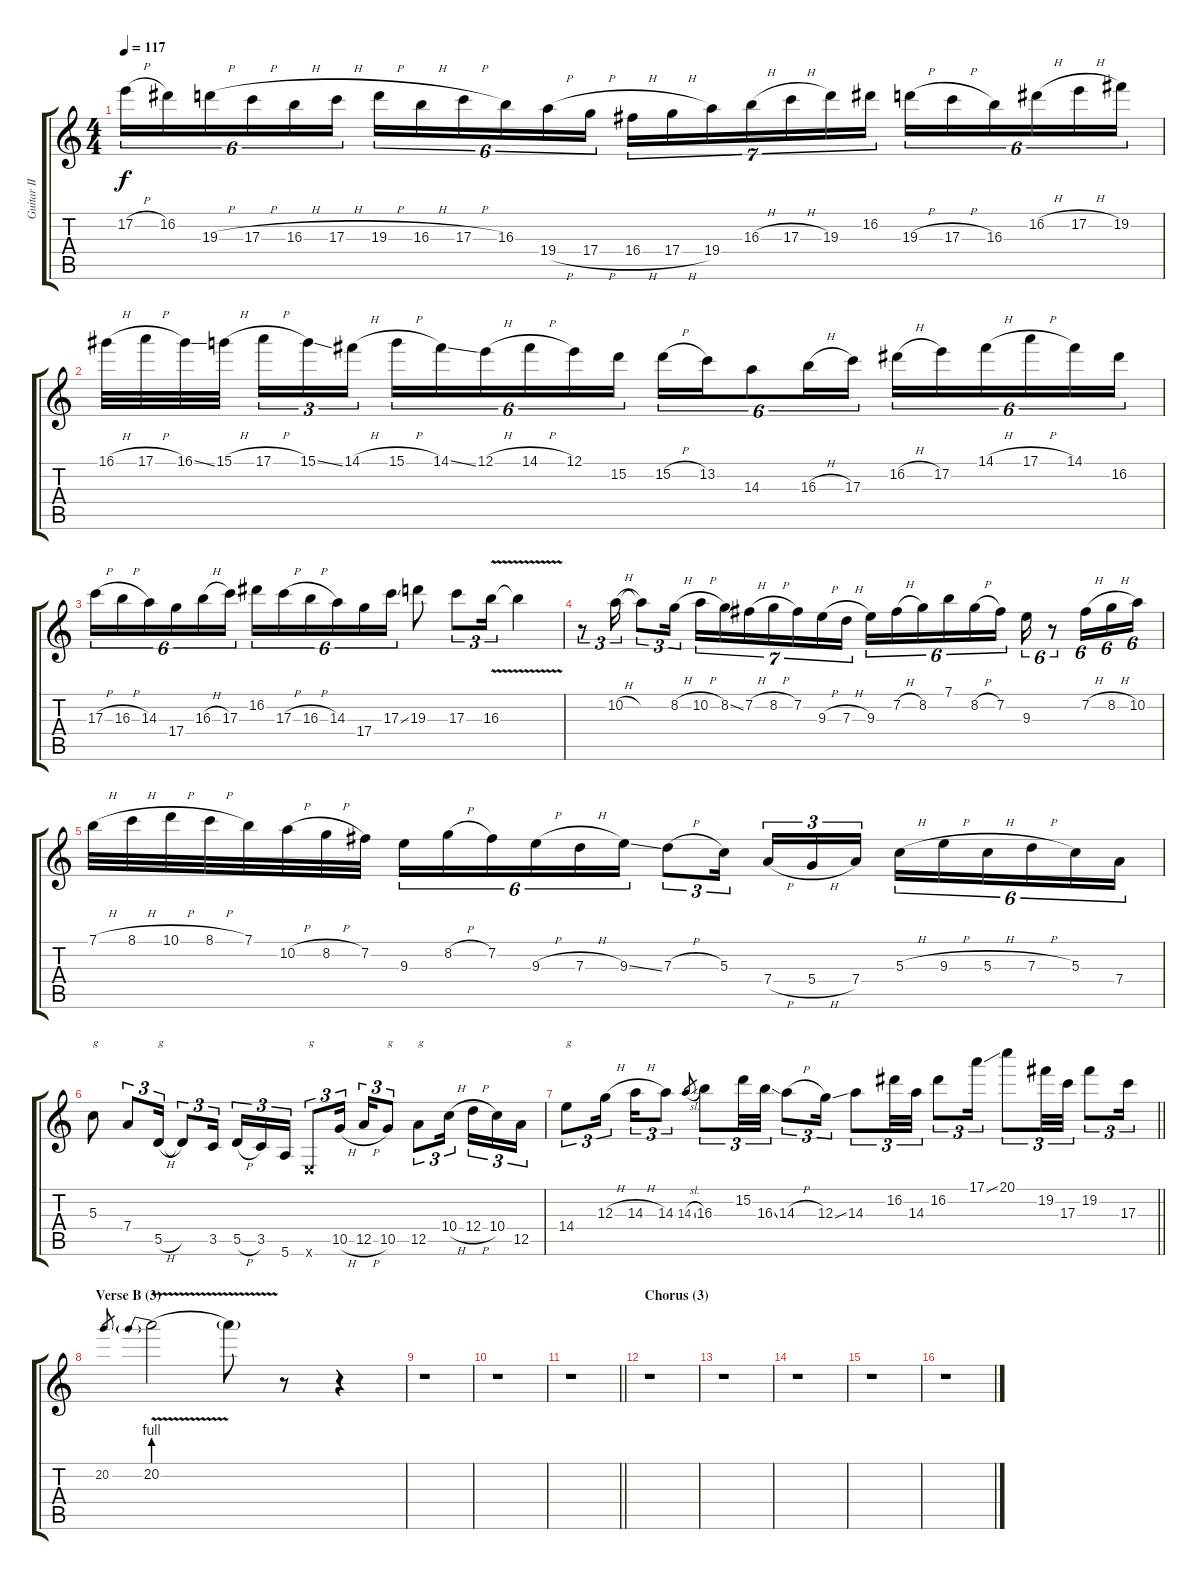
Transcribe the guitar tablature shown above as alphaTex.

\track ("Guitar II" "Guitar II") {instrument distortionguitar}
\staff {score tabs}
\tuning (E4 B3 G3 D3 A2 E2) {hide}
\ts (4 4)
\tempo 117
\clef g2
\ks aminor
17.2{h}.16{tu (6 4) dy f} 16.2.16{tu (6 4)} 19.3{h}.16{tu (6 4)} 17.3{h}.16{tu (6 4)} 16.3{h}.16{tu (6 4)} 17.3{h}.16{tu (6 4)} 19.3{h}.16{tu (6 4)} 16.3{h}.16{tu (6 4)} 17.3{h}.16{tu (6 4)} 16.3.16{tu (6 4)} 19.4{h}.16{tu (6 4)} 17.4{h}.16{tu (6 4)} 16.4{h}.16{tu (7 4)} 17.4{h}.16{tu (7 4)} 19.4.16{tu (7 4)} 16.3{h}.16{tu (7 4)} 17.3{h}.16{tu (7 4)} 19.3.16{tu (7 4)} 16.2.16{tu (7 4)} 19.3{h}.16{tu (6 4)} 17.3{h}.16{tu (6 4)} 16.3.16{tu (6 4)} 16.2{h}.16{tu (6 4)} 17.2{h}.16{tu (6 4)} 19.2.16{tu (6 4)} |
16.1{h}.32 17.1{h}.32 16.1{ss}.32 15.1{h}.32 17.1{h}.16{tu (3 2)} 15.1{ss}.16{tu (3 2)} 14.1{h}.16{tu (3 2)} 15.1{h}.16{tu (6 4)} 14.1{ss}.16{tu (6 4)} 12.1{h}.16{tu (6 4)} 14.1{h}.16{tu (6 4)} 12.1.16{tu (6 4)} 15.2.16{tu (6 4)} 15.2{h}.16{tu (6 4)} 13.2.16{tu (6 4)} 14.3.8{tu (6 4)} 16.3{h}.16{tu (6 4)} 17.3.16{tu (6 4)} 16.2{h}.16{tu (6 4)} 17.2.16{tu (6 4)} 14.1{h}.16{tu (6 4)} 17.1{h}.16{tu (6 4)} 14.1.16{tu (6 4)} 16.2.16{tu (6 4)} |
17.3{h}.16{tu (6 4)} 16.3{h}.16{tu (6 4)} 14.3.16{tu (6 4)} 17.4.16{tu (6 4)} 16.3{h}.16{tu (6 4)} 17.3.16{tu (6 4)} 16.2.16{tu (6 4)} 17.3{h}.16{tu (6 4)} 16.3{h}.16{tu (6 4)} 14.3.16{tu (6 4)} 17.4.16{tu (6 4)} 17.3{ss}.16{tu (6 4)} 19.3.8 17.3.8{tu (3 2)} 16.3{v}.16{tu (3 2)} 16.3{t}.4 |
r.8{tu (3 2)} 10.2{h}.16{tu (3 2)} 10.2{t}.8{tu (3 2)} 8.2{h}.16{tu (3 2)} 10.2{h}.16{tu (7 4)} 8.2{ss}.16{tu (7 4)} 7.2{h}.16{tu (7 4)} 8.2{h}.16{tu (7 4)} 7.2.16{tu (7 4)} 9.3{h}.16{tu (7 4)} 7.3{h}.16{tu (7 4)} 9.3.16{tu (6 4)} 7.2{h}.16{tu (6 4)} 8.2.16{tu (6 4)} 7.1.16{tu (6 4)} 8.2{h}.16{tu (6 4)} 7.2.16{tu (6 4)} 9.3.16{tu (6 4)} r.8{tu (6 4)} 7.2{h}.16{tu (6 4)} 8.2{h}.16{tu (6 4)} 10.2.16{tu (6 4)} |
7.1{h}.32 8.1{h}.32 10.1{h}.32 8.1{h}.32 7.1.32 10.2{h}.32 8.2{h}.32 7.2.32 9.3.16{tu (6 4)} 8.2{h}.16{tu (6 4)} 7.2.16{tu (6 4)} 9.3{h}.16{tu (6 4)} 7.3{h}.16{tu (6 4)} 9.3{ss}.16{tu (6 4)} 7.3{h}.8{tu (3 2)} 5.3.16{tu (3 2)} 7.4{h}.16{tu (3 2)} 5.4{h}.16{tu (3 2)} 7.4.16{tu (3 2)} 5.3{h}.16{tu (6 4)} 9.3{h}.16{tu (6 4)} 5.3{h}.16{tu (6 4)} 7.3{h}.16{tu (6 4)} 5.3.16{tu (6 4)} 7.4.16{tu (6 4)} |
5.3.8{txt "g"} 7.4.8{tu (3 2)} 5.5{h}.16{tu (3 2) txt "g"} 5.5{t}.8{tu (3 2)} 3.5.16{tu (3 2)} 5.5{h}.16{tu (3 2)} 3.5.16{tu (3 2)} 5.6.16{tu (3 2)} 0.6{x}.8{tu (3 2) txt "g"} 10.5{h}.16{tu (3 2)} 12.5{h}.16{tu (3 2)} 10.5.8{tu (3 2) txt "g"} 12.5.8{tu (3 2) txt "g"} 10.4{h}.16{tu (3 2)} 12.4{h}.16{tu (3 2)} 10.4.16{tu (3 2)} 12.5.16{tu (3 2)} |
\barLineRight lightlight
14.4.8{tu (3 2) txt "g"} 12.3{h}.16{tu (3 2)} 14.3{h}.16{tu (3 2)} 14.3.8{tu (3 2)} 14.3{sl}.8{gr} 16.3.8{tu (3 2)} 15.2.32{tu (3 2)} 16.3{ss}.32{tu (3 2)} 14.3{h}.8{tu (3 2)} 12.3{ss}.16{tu (3 2)} 14.3.8{tu (3 2)} 16.2.32{tu (3 2)} 14.3.32{tu (3 2)} 16.2.8{tu (3 2)} 17.1{ss}.16{tu (3 2)} 20.1.8{tu (3 2)} 19.2.32{tu (3 2)} 17.3.32{tu (3 2)} 19.2.8{tu (3 2)} 17.3.16{tu (3 2)} |
\section ("" "Verse B (3)")
20.2.8{gr} 20.2{be (prebend 0 4 60 4) v}.2 20.2{t}.8 r.8 r.4 |
r.1 |
r.1 |
\barLineRight lightlight
r.1 |
\section ("" "Chorus (3)")
r.1 |
r.1 |
r.1 |
r.1 |
r.1
